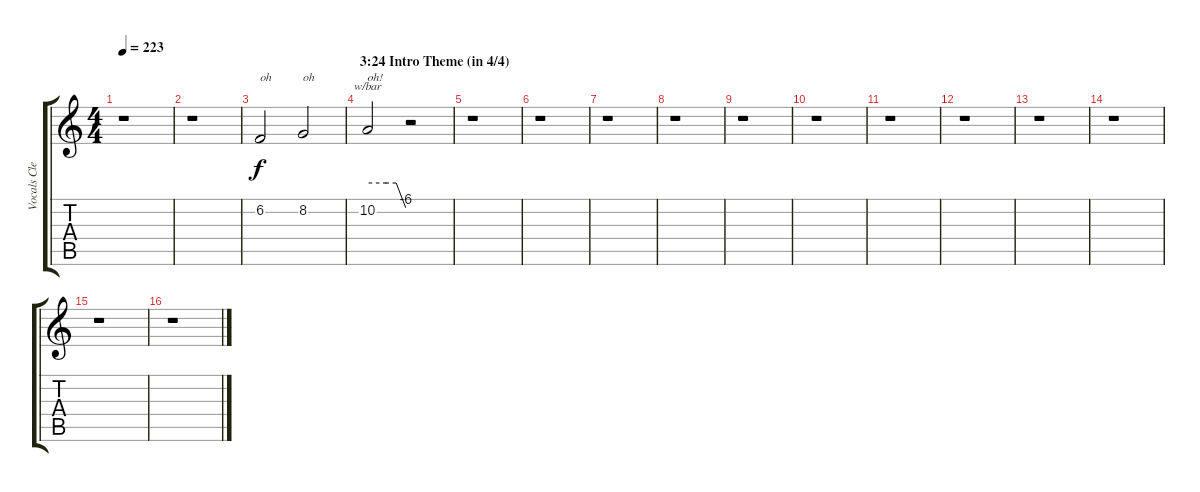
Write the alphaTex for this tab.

\track ("Vocals Clean" "Vocals Cle") {instrument pad4choir}
\staff {score tabs}
\tuning (E4 B3 G3 D3 A2 E2) {hide}
\ts (4 4)
\tempo 223
\clef g2
\ks c
r.1{dy f} |
r.1 |
6.2.2{txt "oh"} 8.2.2{txt "oh"} |
\section ("" "3:24 Intro Theme (in 4/4)")
10.2.2{tbe (custom default 0 0 30 0 45 0 60 -24) txt "oh!"} r.2 |
r.1 |
r.1 |
r.1 |
r.1 |
r.1 |
r.1 |
r.1 |
r.1 |
r.1 |
r.1 |
r.1 |
r.1
